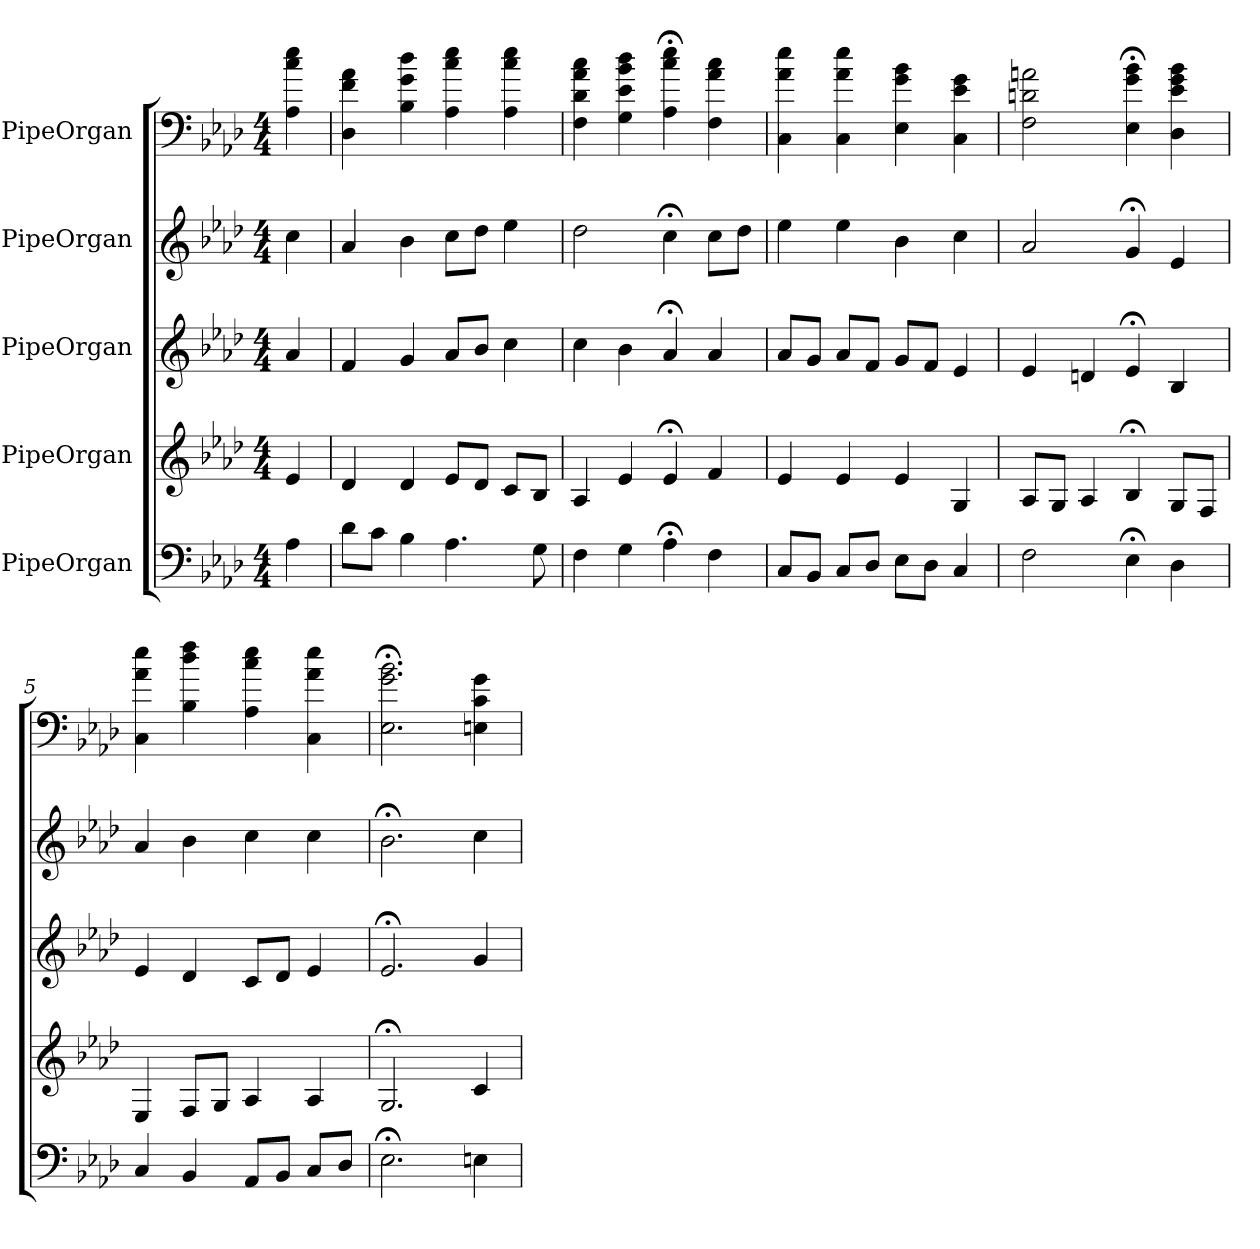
**kern	**kern	**kern	**kern	**kern
*part5	*part4	*part3	*part2	*part1
*staff5	*staff4	*staff3	*staff2	*staff1
*I"PipeOrgan	*I"PipeOrgan	*I"PipeOrgan	*I"PipeOrgan	*I"PipeOrgan
*k[b-e-a-d-]	*k[b-e-a-d-]	*k[b-e-a-d-]	*k[b-e-a-d-]	*k[b-e-a-d-]
*A-:	*A-:	*A-:	*A-:	*A-:
*M4/4	*M4/4	*M4/4	*M4/4	*M4/4
*MM60	*MM60	*MM60	*MM60	*MM60
=	=	=	=	=
4A-	4e-	4a-	4cc	4A- 4cc 4ee-
=1	=1	=1	=1	=1
8d-L	4d-	4f	4a-	4D- 4f 4a-
8cJ	.	.	.	.
4B-	4d-	4g	4b-	4B- 4g 4dd-
4.A-	8e-L	8a-L	8ccL	4A- 4cc 4ee-
.	8d-J	8b-J	8dd-J	.
.	8cL	4cc	4ee-	4A- 4cc 4ee-
8G	8B-J	.	.	.
=2	=2	=2	=2	=2
4F	4A-	4cc	2dd-	4F 4d- 4a- 4cc
4G	4e-	4b-	.	4G 4e- 4b- 4dd-
4A-;<	4e-;<	4a-;<	4cc;<	4A-;< 4cc;< 4ee-;<
4F	4f	4a-	8ccL	4F 4a- 4cc
.	.	.	8dd-J	.
=3	=3	=3	=3	=3
8CL	4e-	8a-L	4ee-	4C 4a- 4ee-
8BB-J	.	8gJ	.	.
8CL	4e-	8a-L	4ee-	4C 4a- 4ee-
8D-J	.	8fJ	.	.
8E-L	4e-	8gL	4b-	4E- 4g 4b-
8D-J	.	8fJ	.	.
4C	4G	4e-	4cc	4C 4e- 4g
=4	=4	=4	=4	=4
2F	8A-L	4e-	2a-	2F 2dn 2an
.	8GJ	.	.	.
.	4A-	4dn	.	.
4E-;<	4B-;<	4e-;<	4g;<	4E-;< 4g;< 4b-;<
4D-	8GL	4B-	4e-	4D- 4e- 4g 4b-
.	8FJ	.	.	.
=5	=5	=5	=5	=5
4C	4E-	4e-	4a-	4C 4a- 4ee-
4BB-	8FL	4d-	4b-	4B- 4dd- 4ff
.	8GJ	.	.	.
8AA-L	4A-	8cL	4cc	4A- 4cc 4ee-
8BB-J	.	8d-J	.	.
8CL	4A-	4e-	4cc	4C 4a- 4ee-
8D-J	.	.	.	.
=6	=6	=6	=6	=6
2.E-;<	2.G;<	2.e-;<	2.b-;<	2.E-;< 2.g;< 2.b-;<
4En	4c	4g	4cc	4En 4c 4g
=	=	=	=	=
*-	*-	*-	*-	*-
